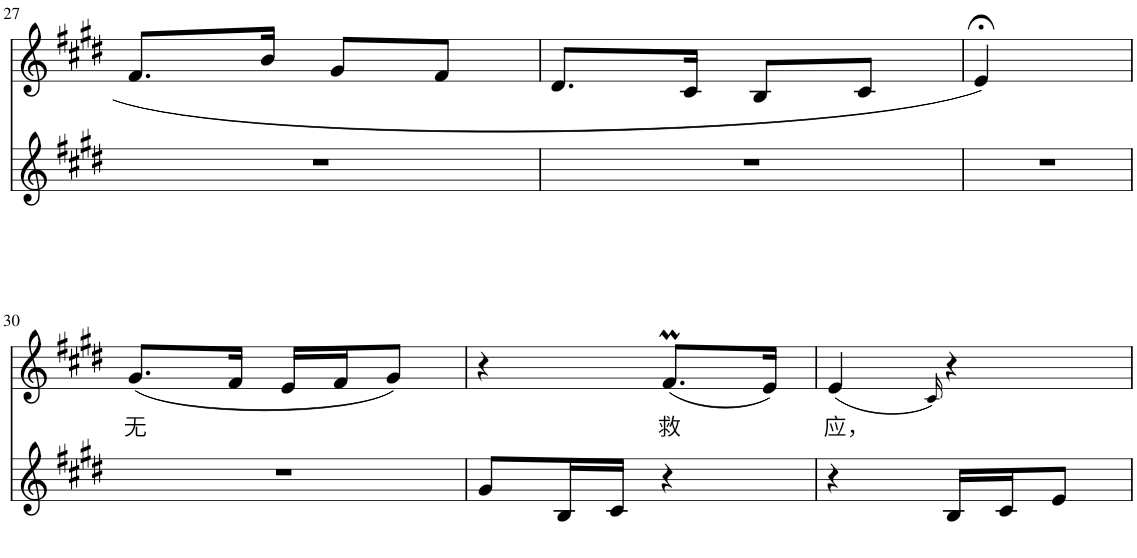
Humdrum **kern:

**kern	**kern	**text
*part2	*part1	*part1
*staff2	*staff1	*staff1
*I"Piano	*I"Piano	*
*I'Pno	*I'Pno	*
!!LO:PB:g=z
*clefG2	*clefG2	*
*k[f#c#g#d#]	*k[f#c#g#d#]	*
*M2/4	*M2/4	*
=27	=27	=27
2r	8.f#/L	.
.	16b/Jk	.
.	8g#/L	.
.	8f#/J	.
=28	=28	=28
2r	8.d#/L	.
.	16c#/Jk	.
.	8B/L	.
.	8c#/J	.
=29	=29	=29
2r	4e;</	.
.	4ryy	.
!!LO:LB:g=z
=30	=30	=30
!	!	!LO:LY:b
2r	(8.g#/L	无
.	16f#/Jk	.
.	16e/LL	.
.	16f#/J	.
.	8g#/J)	.
=31	=31	=31
8g#/L	4r	.
16B/L	.	.
16c#/JJ	.	.
!	!	!LO:LY:b
4r	(8.f#M/L	救
.	16e/Jk)	.
=32	=32	=32
!	!	!LO:LY:b
4r	(4e/	应，
.	16qc#/)	.
16B/LL	4r	.
16c#/J	.	.
8e/J	.	.
=	=	=
*-	*-	*-
